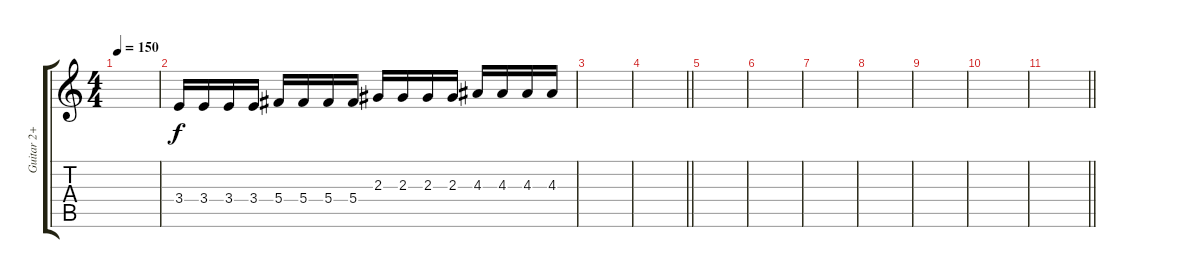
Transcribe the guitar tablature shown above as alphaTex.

\track ("Guitar 2+ (optional)" "Guitar 2+ ") {instrument distortionguitar}
\staff {score tabs}
\tuning (Eb4 Bb3 Gb3 Db3 Ab2 Eb2) {hide}
\ts (4 4)
\tempo 150
\clef g2
\ks c
|
3.4.16 3.4.16 3.4.16 3.4.16 5.4.16 5.4.16 5.4.16 5.4.16 2.3.16 2.3.16 2.3.16 2.3.16 4.3.16 4.3.16 4.3.16 4.3.16 |
|
\barLineRight lightlight
|
|
|
|
|
|
|
\barLineRight lightlight
